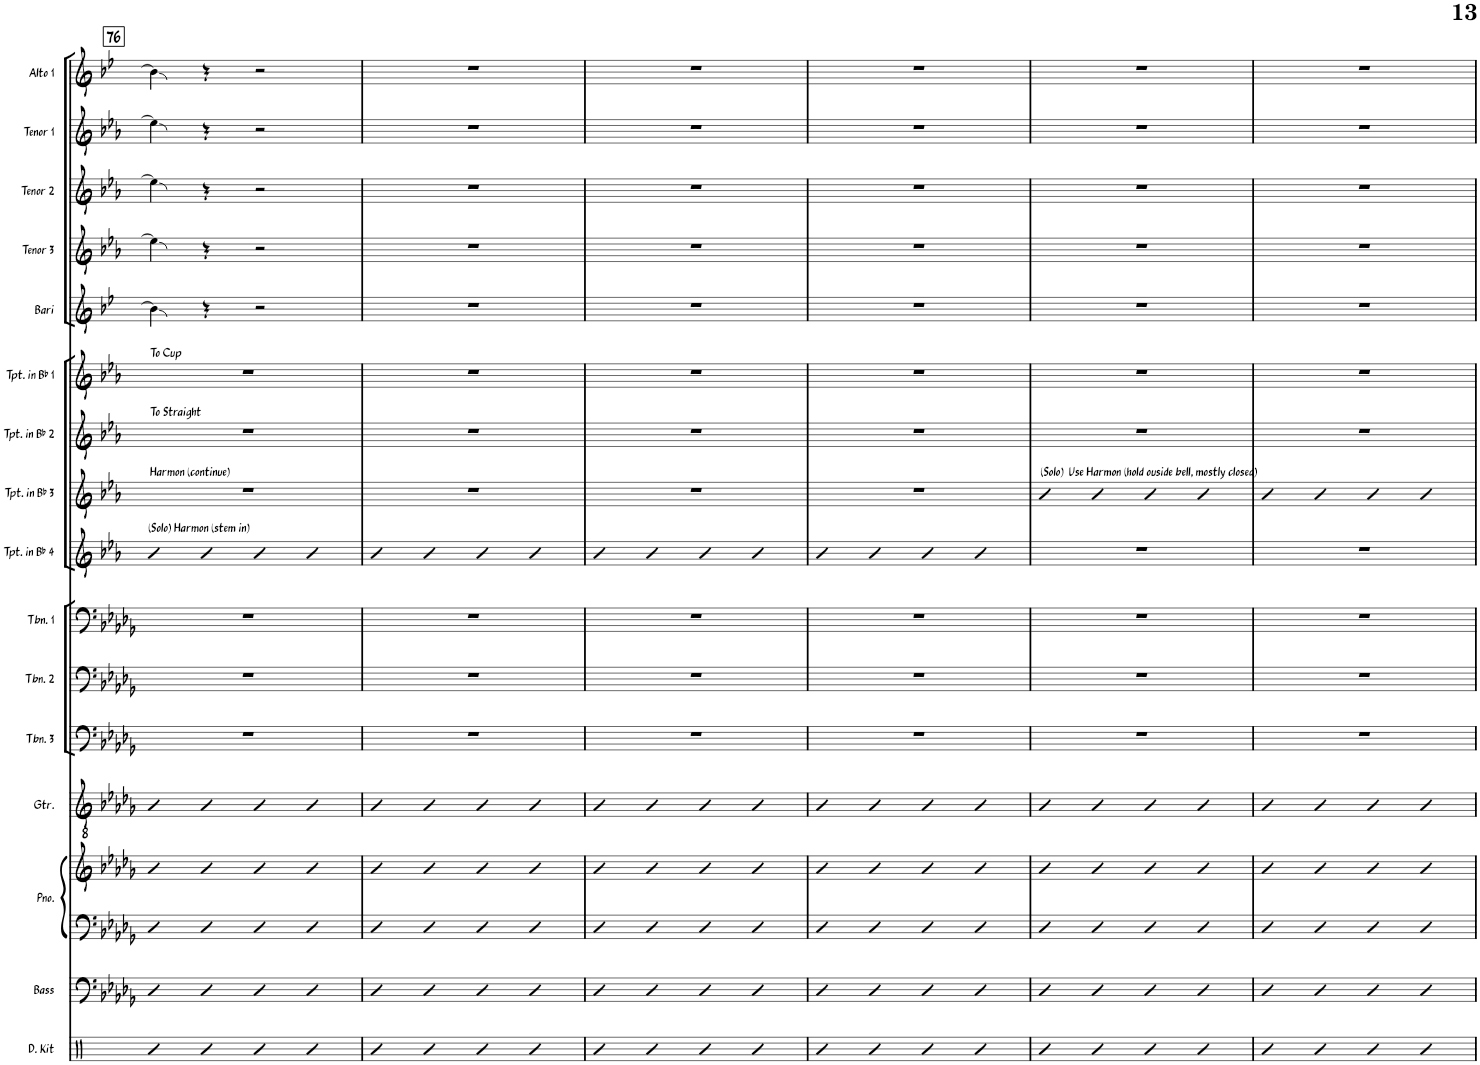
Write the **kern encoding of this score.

**kern	**kern	**kern	**kern	**kern	**kern	**kern	**kern	**kern	**kern	**kern	**kern	**kern	**kern	**kern	**kern	**kern
*part16	*part15	*part14	*part14	*part13	*part12	*part11	*part10	*part9	*part8	*part7	*part6	*part5	*part4	*part3	*part2	*part1
*staff17	*staff16	*staff15	*staff14	*staff13	*staff12	*staff11	*staff10	*staff9	*staff8	*staff7	*staff6	*staff5	*staff4	*staff3	*staff2	*staff1
*I"Drum Kit	*I"Acoustic Bass	*I"Piano	*	*I"Guitar	*I"Trombone 3	*I"Trombone 2	*I"Trombone 1	*I"Trumpet in Bb 4	*I"Trumpet in Bb 3	*I"Trumpet in Bb 2	*I"Trumpet in Bb 1	*I"Bari Sax	*I"Tenor Sax 3	*I"Tenor Sax 2	*I"Tenor Sax 1	*I"Alto Sax 1
*I'D. Kit	*I'Bass	*I'Pno.	*	*I'Gtr.	*I'Tbn. 3	*I'Tbn. 2	*I'Tbn. 1	*I'Tpt. in Bb 4	*I'Tpt. in Bb 3	*I'Tpt. in Bb 2	*I'Tpt. in Bb 1	*I'Bari	*I'Tenor 3	*I'Tenor 2	*I'Tenor 1	*I'Alto 1
!!LO:PB:g=z
*clefX	*clefF4	*clefF4	*clefG2	*clefGv2	*clefF4	*clefF4	*clefF4	*clefG2	*clefG2	*clefG2	*clefG2	*clefG2	*clefG2	*clefG2	*clefG2	*clefG2
*	*Trd7c12	*	*	*	*	*	*	*Trd1c2	*Trd1c2	*Trd1c2	*Trd1c2	*Trd12c21	*Trd8c14	*Trd8c14	*Trd8c14	*Trd5c9
*k[]	*k[b-e-a-d-g-]	*k[b-e-a-d-g-]	*k[b-e-a-d-g-]	*k[b-e-a-d-g-]	*k[b-e-a-d-g-]	*k[b-e-a-d-g-]	*k[b-e-a-d-g-]	*k[b-e-a-]	*k[b-e-a-]	*k[b-e-a-]	*k[b-e-a-]	*k[b-e-]	*k[b-e-a-]	*k[b-e-a-]	*k[b-e-a-]	*k[b-e-]
*M4/4	*M4/4	*M4/4	*M4/4	*M4/4	*M4/4	*M4/4	*M4/4	*M4/4	*M4/4	*M4/4	*M4/4	*M4/4	*M4/4	*M4/4	*M4/4	*M4/4
!!LO:REH:place=s1:a:B:rj:fs=14:t=76
=76	=76	=76	=76	=76	=76	=76	=76	=76	=76	=76	=76	=76	=76	=76	=76	=76
!	!	!	!	!	!	!	!	!	!	!	!LO:TX:a:t=To Cup	!	!	!	!	!
!	!	!	!	!	!	!	!	!	!	!LO:TX:a:t=To Straight	!	!	!	!	!	!
!	!	!	!	!	!	!	!	!	!LO:TX:a:t=Harmon (continue)	!	!	!	!	!	!	!
!	!	!	!	!	!	!	!	!LO:TX:a:t=(Solo) Harmon (stem in)	!	!	!	!	!	!	!	!
4R	4D-	4D-	4b-	4B-	1r	1r	1r	4b-	1r	1r	1r	4b-\]	4ee-\]	4ee-\]	4ee-\]	4b-\]
4R	4D-	4D-	4b-	4B-	.	.	.	4b-	.	.	.	4r	4r	4r	4r	4r
4R	4D-	4D-	4b-	4B-	.	.	.	4b-	.	.	.	2r	2r	2r	2r	2r
4R	4D-	4D-	4b-	4B-	.	.	.	4b-	.	.	.	.	.	.	.	.
=77	=77	=77	=77	=77	=77	=77	=77	=77	=77	=77	=77	=77	=77	=77	=77	=77
4R	4D-	4D-	4b-	4B-	1r	1r	1r	4b-	1r	1r	1r	1r	1r	1r	1r	1r
4R	4D-	4D-	4b-	4B-	.	.	.	4b-	.	.	.	.	.	.	.	.
4R	4D-	4D-	4b-	4B-	.	.	.	4b-	.	.	.	.	.	.	.	.
4R	4D-	4D-	4b-	4B-	.	.	.	4b-	.	.	.	.	.	.	.	.
=78	=78	=78	=78	=78	=78	=78	=78	=78	=78	=78	=78	=78	=78	=78	=78	=78
4R	4D-	4D-	4b-	4B-	1r	1r	1r	4b-	1r	1r	1r	1r	1r	1r	1r	1r
4R	4D-	4D-	4b-	4B-	.	.	.	4b-	.	.	.	.	.	.	.	.
4R	4D-	4D-	4b-	4B-	.	.	.	4b-	.	.	.	.	.	.	.	.
4R	4D-	4D-	4b-	4B-	.	.	.	4b-	.	.	.	.	.	.	.	.
=79	=79	=79	=79	=79	=79	=79	=79	=79	=79	=79	=79	=79	=79	=79	=79	=79
4R	4D-	4D-	4b-	4B-	1r	1r	1r	4b-	1r	1r	1r	1r	1r	1r	1r	1r
4R	4D-	4D-	4b-	4B-	.	.	.	4b-	.	.	.	.	.	.	.	.
4R	4D-	4D-	4b-	4B-	.	.	.	4b-	.	.	.	.	.	.	.	.
4R	4D-	4D-	4b-	4B-	.	.	.	4b-	.	.	.	.	.	.	.	.
=80	=80	=80	=80	=80	=80	=80	=80	=80	=80	=80	=80	=80	=80	=80	=80	=80
!	!	!	!	!	!	!	!	!	!LO:TX:a:t=(Solo)  Use Harmon (hold ouside bell, mostly closed)	!	!	!	!	!	!	!
4R	4D-	4D-	4b-	4B-	1r	1r	1r	1r	4b-	1r	1r	1r	1r	1r	1r	1r
4R	4D-	4D-	4b-	4B-	.	.	.	.	4b-	.	.	.	.	.	.	.
4R	4D-	4D-	4b-	4B-	.	.	.	.	4b-	.	.	.	.	.	.	.
4R	4D-	4D-	4b-	4B-	.	.	.	.	4b-	.	.	.	.	.	.	.
=81	=81	=81	=81	=81	=81	=81	=81	=81	=81	=81	=81	=81	=81	=81	=81	=81
4R	4D-	4D-	4b-	4B-	1r	1r	1r	1r	4b-	1r	1r	1r	1r	1r	1r	1r
4R	4D-	4D-	4b-	4B-	.	.	.	.	4b-	.	.	.	.	.	.	.
4R	4D-	4D-	4b-	4B-	.	.	.	.	4b-	.	.	.	.	.	.	.
4R	4D-	4D-	4b-	4B-	.	.	.	.	4b-	.	.	.	.	.	.	.
=	=	=	=	=	=	=	=	=	=	=	=	=	=	=	=	=
*-	*-	*-	*-	*-	*-	*-	*-	*-	*-	*-	*-	*-	*-	*-	*-	*-
